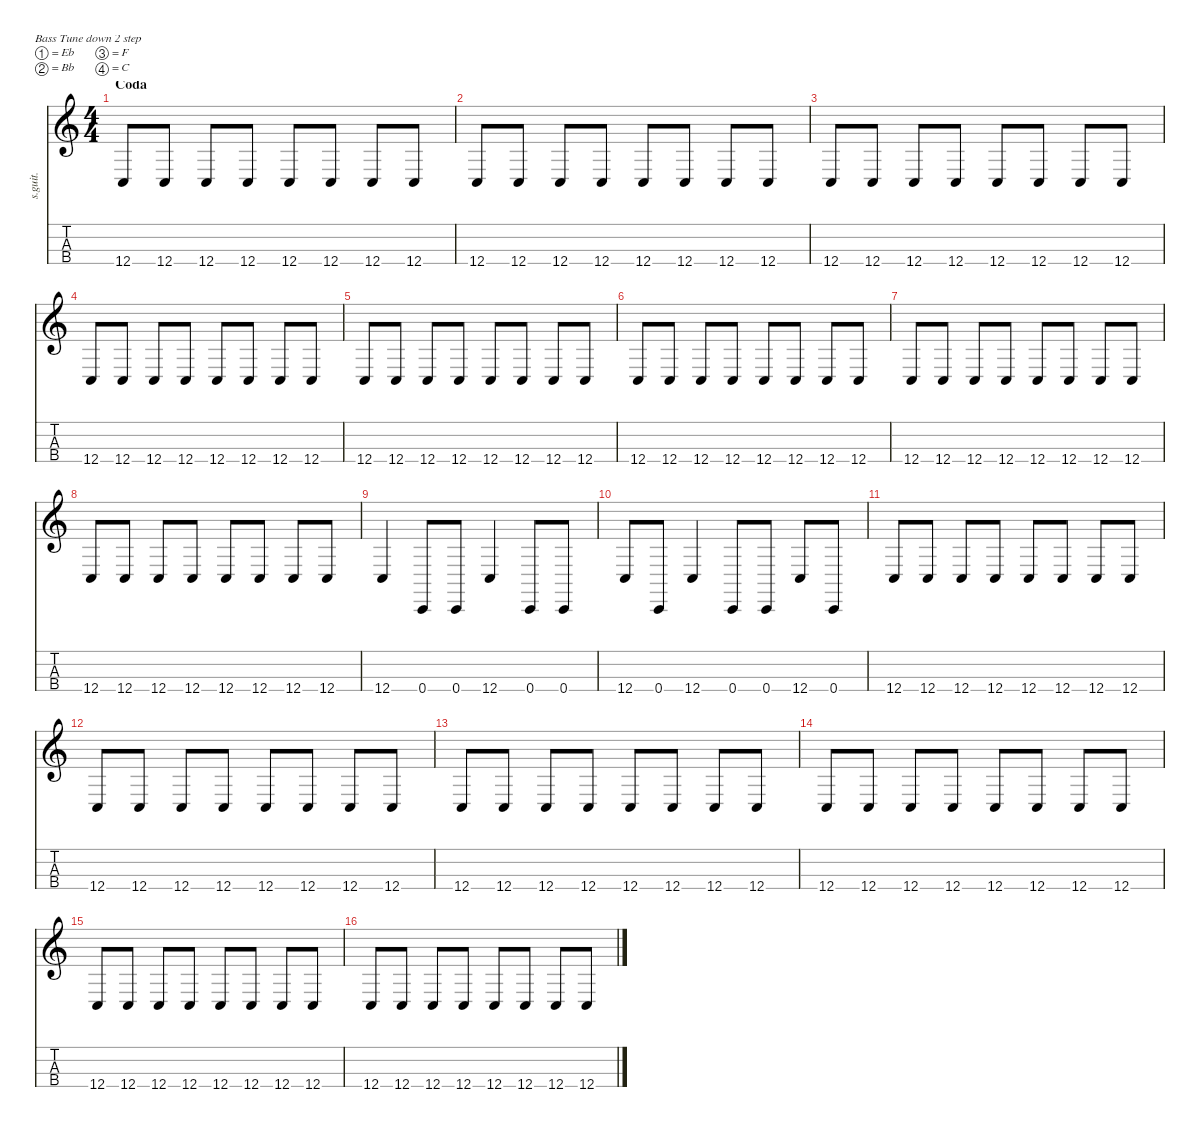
\defaultSystemsLayout 4
\hideDynamics
\bracketExtendMode nobrackets
\track ("Nick Oliveri" "s.guit.") {instrument electricbasspick}
\staff {score tabs}
\tuning (Eb2 Bb1 F1 C1)
\ts (4 4)
\section ("" "Coda")
\tempo (210 hide)
\clef g2
\ks c
12.4.8{lyrics (0 "") lyrics (1 "") lyrics (2 "") lyrics (3 "") lyrics (4 "") dy f} 12.4.8{lyrics (0 "") lyrics (1 "") lyrics (2 "") lyrics (3 "") lyrics (4 "")} 12.4.8{lyrics (0 "") lyrics (1 "") lyrics (2 "") lyrics (3 "") lyrics (4 "")} 12.4.8{lyrics (0 "") lyrics (1 "") lyrics (2 "") lyrics (3 "") lyrics (4 "")} 12.4.8{lyrics (0 "") lyrics (1 "") lyrics (2 "") lyrics (3 "") lyrics (4 "")} 12.4.8{lyrics (0 "") lyrics (1 "") lyrics (2 "") lyrics (3 "") lyrics (4 "")} 12.4.8{lyrics (0 "") lyrics (1 "") lyrics (2 "") lyrics (3 "") lyrics (4 "")} 12.4.8{lyrics (0 "") lyrics (1 "") lyrics (2 "") lyrics (3 "") lyrics (4 "")} |
12.4.8{lyrics (0 "") lyrics (1 "") lyrics (2 "") lyrics (3 "") lyrics (4 "")} 12.4.8{lyrics (0 "") lyrics (1 "") lyrics (2 "") lyrics (3 "") lyrics (4 "")} 12.4.8{lyrics (0 "") lyrics (1 "") lyrics (2 "") lyrics (3 "") lyrics (4 "")} 12.4.8{lyrics (0 "") lyrics (1 "") lyrics (2 "") lyrics (3 "") lyrics (4 "")} 12.4.8{lyrics (0 "") lyrics (1 "") lyrics (2 "") lyrics (3 "") lyrics (4 "")} 12.4.8{lyrics (0 "") lyrics (1 "") lyrics (2 "") lyrics (3 "") lyrics (4 "")} 12.4.8{lyrics (0 "") lyrics (1 "") lyrics (2 "") lyrics (3 "") lyrics (4 "")} 12.4.8{lyrics (0 "") lyrics (1 "") lyrics (2 "") lyrics (3 "") lyrics (4 "")} |
12.4.8{lyrics (0 "") lyrics (1 "") lyrics (2 "") lyrics (3 "") lyrics (4 "")} 12.4.8{lyrics (0 "") lyrics (1 "") lyrics (2 "") lyrics (3 "") lyrics (4 "")} 12.4.8{lyrics (0 "") lyrics (1 "") lyrics (2 "") lyrics (3 "") lyrics (4 "")} 12.4.8{lyrics (0 "") lyrics (1 "") lyrics (2 "") lyrics (3 "") lyrics (4 "")} 12.4.8{lyrics (0 "") lyrics (1 "") lyrics (2 "") lyrics (3 "") lyrics (4 "")} 12.4.8{lyrics (0 "") lyrics (1 "") lyrics (2 "") lyrics (3 "") lyrics (4 "")} 12.4.8{lyrics (0 "") lyrics (1 "") lyrics (2 "") lyrics (3 "") lyrics (4 "")} 12.4.8{lyrics (0 "") lyrics (1 "") lyrics (2 "") lyrics (3 "") lyrics (4 "")} |
12.4.8{lyrics (0 "") lyrics (1 "") lyrics (2 "") lyrics (3 "") lyrics (4 "")} 12.4.8{lyrics (0 "") lyrics (1 "") lyrics (2 "") lyrics (3 "") lyrics (4 "")} 12.4.8{lyrics (0 "") lyrics (1 "") lyrics (2 "") lyrics (3 "") lyrics (4 "")} 12.4.8{lyrics (0 "") lyrics (1 "") lyrics (2 "") lyrics (3 "") lyrics (4 "")} 12.4.8{lyrics (0 "") lyrics (1 "") lyrics (2 "") lyrics (3 "") lyrics (4 "")} 12.4.8{lyrics (0 "") lyrics (1 "") lyrics (2 "") lyrics (3 "") lyrics (4 "")} 12.4.8{lyrics (0 "") lyrics (1 "") lyrics (2 "") lyrics (3 "") lyrics (4 "")} 12.4.8{lyrics (0 "") lyrics (1 "") lyrics (2 "") lyrics (3 "") lyrics (4 "")} |
12.4.8{lyrics (0 "") lyrics (1 "") lyrics (2 "") lyrics (3 "") lyrics (4 "")} 12.4.8{lyrics (0 "") lyrics (1 "") lyrics (2 "") lyrics (3 "") lyrics (4 "")} 12.4.8{lyrics (0 "") lyrics (1 "") lyrics (2 "") lyrics (3 "") lyrics (4 "")} 12.4.8{lyrics (0 "") lyrics (1 "") lyrics (2 "") lyrics (3 "") lyrics (4 "")} 12.4.8{lyrics (0 "") lyrics (1 "") lyrics (2 "") lyrics (3 "") lyrics (4 "")} 12.4.8{lyrics (0 "") lyrics (1 "") lyrics (2 "") lyrics (3 "") lyrics (4 "")} 12.4.8{lyrics (0 "") lyrics (1 "") lyrics (2 "") lyrics (3 "") lyrics (4 "")} 12.4.8{lyrics (0 "") lyrics (1 "") lyrics (2 "") lyrics (3 "") lyrics (4 "")} |
12.4.8{lyrics (0 "") lyrics (1 "") lyrics (2 "") lyrics (3 "") lyrics (4 "")} 12.4.8{lyrics (0 "") lyrics (1 "") lyrics (2 "") lyrics (3 "") lyrics (4 "")} 12.4.8{lyrics (0 "") lyrics (1 "") lyrics (2 "") lyrics (3 "") lyrics (4 "")} 12.4.8{lyrics (0 "") lyrics (1 "") lyrics (2 "") lyrics (3 "") lyrics (4 "")} 12.4.8{lyrics (0 "") lyrics (1 "") lyrics (2 "") lyrics (3 "") lyrics (4 "")} 12.4.8{lyrics (0 "") lyrics (1 "") lyrics (2 "") lyrics (3 "") lyrics (4 "")} 12.4.8{lyrics (0 "") lyrics (1 "") lyrics (2 "") lyrics (3 "") lyrics (4 "")} 12.4.8{lyrics (0 "") lyrics (1 "") lyrics (2 "") lyrics (3 "") lyrics (4 "")} |
12.4.8{lyrics (0 "") lyrics (1 "") lyrics (2 "") lyrics (3 "") lyrics (4 "")} 12.4.8{lyrics (0 "") lyrics (1 "") lyrics (2 "") lyrics (3 "") lyrics (4 "")} 12.4.8{lyrics (0 "") lyrics (1 "") lyrics (2 "") lyrics (3 "") lyrics (4 "")} 12.4.8{lyrics (0 "") lyrics (1 "") lyrics (2 "") lyrics (3 "") lyrics (4 "")} 12.4.8{lyrics (0 "") lyrics (1 "") lyrics (2 "") lyrics (3 "") lyrics (4 "")} 12.4.8{lyrics (0 "") lyrics (1 "") lyrics (2 "") lyrics (3 "") lyrics (4 "")} 12.4.8{lyrics (0 "") lyrics (1 "") lyrics (2 "") lyrics (3 "") lyrics (4 "")} 12.4.8{lyrics (0 "") lyrics (1 "") lyrics (2 "") lyrics (3 "") lyrics (4 "")} |
12.4.8{lyrics (0 "") lyrics (1 "") lyrics (2 "") lyrics (3 "") lyrics (4 "")} 12.4.8{lyrics (0 "") lyrics (1 "") lyrics (2 "") lyrics (3 "") lyrics (4 "")} 12.4.8{lyrics (0 "") lyrics (1 "") lyrics (2 "") lyrics (3 "") lyrics (4 "")} 12.4.8{lyrics (0 "") lyrics (1 "") lyrics (2 "") lyrics (3 "") lyrics (4 "")} 12.4.8{lyrics (0 "") lyrics (1 "") lyrics (2 "") lyrics (3 "") lyrics (4 "")} 12.4.8{lyrics (0 "") lyrics (1 "") lyrics (2 "") lyrics (3 "") lyrics (4 "")} 12.4.8{lyrics (0 "") lyrics (1 "") lyrics (2 "") lyrics (3 "") lyrics (4 "")} 12.4.8{lyrics (0 "") lyrics (1 "") lyrics (2 "") lyrics (3 "") lyrics (4 "")} |
12.4.4{lyrics (0 "") lyrics (1 "") lyrics (2 "") lyrics (3 "") lyrics (4 "")} 0.4.8{lyrics (0 "") lyrics (1 "") lyrics (2 "") lyrics (3 "") lyrics (4 "")} 0.4.8{lyrics (0 "") lyrics (1 "") lyrics (2 "") lyrics (3 "") lyrics (4 "")} 12.4.4{lyrics (0 "") lyrics (1 "") lyrics (2 "") lyrics (3 "") lyrics (4 "")} 0.4.8{lyrics (0 "") lyrics (1 "") lyrics (2 "") lyrics (3 "") lyrics (4 "")} 0.4.8{lyrics (0 "") lyrics (1 "") lyrics (2 "") lyrics (3 "") lyrics (4 "")} |
12.4.8{lyrics (0 "") lyrics (1 "") lyrics (2 "") lyrics (3 "") lyrics (4 "")} 0.4.8{lyrics (0 "") lyrics (1 "") lyrics (2 "") lyrics (3 "") lyrics (4 "")} 12.4.4{lyrics (0 "") lyrics (1 "") lyrics (2 "") lyrics (3 "") lyrics (4 "")} 0.4.8{lyrics (0 "") lyrics (1 "") lyrics (2 "") lyrics (3 "") lyrics (4 "")} 0.4.8{lyrics (0 "") lyrics (1 "") lyrics (2 "") lyrics (3 "") lyrics (4 "")} 12.4.8{lyrics (0 "") lyrics (1 "") lyrics (2 "") lyrics (3 "") lyrics (4 "")} 0.4.8{lyrics (0 "") lyrics (1 "") lyrics (2 "") lyrics (3 "") lyrics (4 "")} |
12.4.8{lyrics (0 "") lyrics (1 "") lyrics (2 "") lyrics (3 "") lyrics (4 "")} 12.4.8{lyrics (0 "") lyrics (1 "") lyrics (2 "") lyrics (3 "") lyrics (4 "")} 12.4.8{lyrics (0 "") lyrics (1 "") lyrics (2 "") lyrics (3 "") lyrics (4 "")} 12.4.8{lyrics (0 "") lyrics (1 "") lyrics (2 "") lyrics (3 "") lyrics (4 "")} 12.4.8{lyrics (0 "") lyrics (1 "") lyrics (2 "") lyrics (3 "") lyrics (4 "")} 12.4.8{lyrics (0 "") lyrics (1 "") lyrics (2 "") lyrics (3 "") lyrics (4 "")} 12.4.8{lyrics (0 "") lyrics (1 "") lyrics (2 "") lyrics (3 "") lyrics (4 "")} 12.4.8{lyrics (0 "") lyrics (1 "") lyrics (2 "") lyrics (3 "") lyrics (4 "")} |
12.4.8{lyrics (0 "") lyrics (1 "") lyrics (2 "") lyrics (3 "") lyrics (4 "")} 12.4.8{lyrics (0 "") lyrics (1 "") lyrics (2 "") lyrics (3 "") lyrics (4 "")} 12.4.8{lyrics (0 "") lyrics (1 "") lyrics (2 "") lyrics (3 "") lyrics (4 "")} 12.4.8{lyrics (0 "") lyrics (1 "") lyrics (2 "") lyrics (3 "") lyrics (4 "")} 12.4.8{lyrics (0 "") lyrics (1 "") lyrics (2 "") lyrics (3 "") lyrics (4 "")} 12.4.8{lyrics (0 "") lyrics (1 "") lyrics (2 "") lyrics (3 "") lyrics (4 "")} 12.4.8{lyrics (0 "") lyrics (1 "") lyrics (2 "") lyrics (3 "") lyrics (4 "")} 12.4.8{lyrics (0 "") lyrics (1 "") lyrics (2 "") lyrics (3 "") lyrics (4 "")} |
12.4.8{lyrics (0 "") lyrics (1 "") lyrics (2 "") lyrics (3 "") lyrics (4 "")} 12.4.8{lyrics (0 "") lyrics (1 "") lyrics (2 "") lyrics (3 "") lyrics (4 "")} 12.4.8{lyrics (0 "") lyrics (1 "") lyrics (2 "") lyrics (3 "") lyrics (4 "")} 12.4.8{lyrics (0 "") lyrics (1 "") lyrics (2 "") lyrics (3 "") lyrics (4 "")} 12.4.8{lyrics (0 "") lyrics (1 "") lyrics (2 "") lyrics (3 "") lyrics (4 "")} 12.4.8{lyrics (0 "") lyrics (1 "") lyrics (2 "") lyrics (3 "") lyrics (4 "")} 12.4.8{lyrics (0 "") lyrics (1 "") lyrics (2 "") lyrics (3 "") lyrics (4 "")} 12.4.8{lyrics (0 "") lyrics (1 "") lyrics (2 "") lyrics (3 "") lyrics (4 "")} |
12.4.8{lyrics (0 "") lyrics (1 "") lyrics (2 "") lyrics (3 "") lyrics (4 "")} 12.4.8{lyrics (0 "") lyrics (1 "") lyrics (2 "") lyrics (3 "") lyrics (4 "")} 12.4.8{lyrics (0 "") lyrics (1 "") lyrics (2 "") lyrics (3 "") lyrics (4 "")} 12.4.8{lyrics (0 "") lyrics (1 "") lyrics (2 "") lyrics (3 "") lyrics (4 "")} 12.4.8{lyrics (0 "") lyrics (1 "") lyrics (2 "") lyrics (3 "") lyrics (4 "")} 12.4.8{lyrics (0 "") lyrics (1 "") lyrics (2 "") lyrics (3 "") lyrics (4 "")} 12.4.8{lyrics (0 "") lyrics (1 "") lyrics (2 "") lyrics (3 "") lyrics (4 "")} 12.4.8{lyrics (0 "") lyrics (1 "") lyrics (2 "") lyrics (3 "") lyrics (4 "")} |
12.4.8{lyrics (0 "") lyrics (1 "") lyrics (2 "") lyrics (3 "") lyrics (4 "")} 12.4.8{lyrics (0 "") lyrics (1 "") lyrics (2 "") lyrics (3 "") lyrics (4 "")} 12.4.8{lyrics (0 "") lyrics (1 "") lyrics (2 "") lyrics (3 "") lyrics (4 "")} 12.4.8{lyrics (0 "") lyrics (1 "") lyrics (2 "") lyrics (3 "") lyrics (4 "")} 12.4.8{lyrics (0 "") lyrics (1 "") lyrics (2 "") lyrics (3 "") lyrics (4 "")} 12.4.8{lyrics (0 "") lyrics (1 "") lyrics (2 "") lyrics (3 "") lyrics (4 "")} 12.4.8{lyrics (0 "") lyrics (1 "") lyrics (2 "") lyrics (3 "") lyrics (4 "")} 12.4.8{lyrics (0 "") lyrics (1 "") lyrics (2 "") lyrics (3 "") lyrics (4 "")} |
12.4.8{lyrics (0 "") lyrics (1 "") lyrics (2 "") lyrics (3 "") lyrics (4 "")} 12.4.8{lyrics (0 "") lyrics (1 "") lyrics (2 "") lyrics (3 "") lyrics (4 "")} 12.4.8{lyrics (0 "") lyrics (1 "") lyrics (2 "") lyrics (3 "") lyrics (4 "")} 12.4.8{lyrics (0 "") lyrics (1 "") lyrics (2 "") lyrics (3 "") lyrics (4 "")} 12.4.8{lyrics (0 "") lyrics (1 "") lyrics (2 "") lyrics (3 "") lyrics (4 "")} 12.4.8{lyrics (0 "") lyrics (1 "") lyrics (2 "") lyrics (3 "") lyrics (4 "")} 12.4.8{lyrics (0 "") lyrics (1 "") lyrics (2 "") lyrics (3 "") lyrics (4 "")} 12.4.8{lyrics (0 "") lyrics (1 "") lyrics (2 "") lyrics (3 "") lyrics (4 "")}
